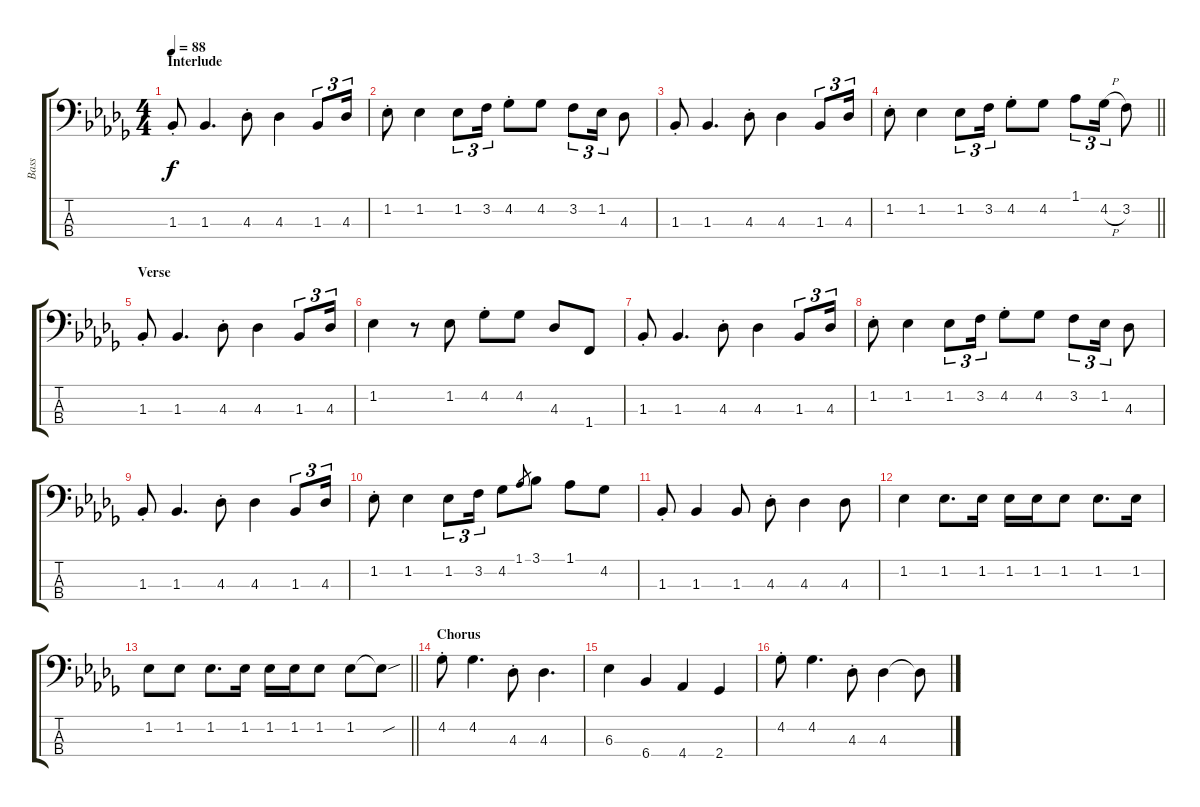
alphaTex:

\track ("Bass" "Bass") {instrument electricbassfinger}
\staff {score tabs}
\tuning (G2 D2 A1 E1) {hide}
\ts (4 4)
\section ("" "Interlude")
\tempo 88
\clef f4
\ks bbminor
1.3{st}.8{dy f} 1.3.4{d} 4.3{st}.8 4.3.4 1.3.8{tu (3 2)} 4.3.16{tu (3 2)} |
1.2{st}.8 1.2.4 1.2.8{tu (3 2)} 3.2.16{tu (3 2)} 4.2{st}.8 4.2.8 3.2.8{tu (3 2)} 1.2.16{tu (3 2)} 4.3.8 |
1.3{st}.8 1.3.4{d} 4.3{st}.8 4.3.4 1.3.8{tu (3 2)} 4.3.16{tu (3 2)} |
\barLineRight lightlight
1.2{st}.8 1.2.4 1.2.8{tu (3 2)} 3.2.16{tu (3 2)} 4.2{st}.8 4.2.8 1.1.8{tu (3 2)} 4.2{h}.16{tu (3 2)} 3.2.8 |
\section ("" "Verse")
1.3{st}.8 1.3.4{d} 4.3{st}.8 4.3.4 1.3.8{tu (3 2)} 4.3.16{tu (3 2)} |
1.2.4 r.8 1.2.8 4.2{st}.8 4.2.8 4.3.8 1.4.8 |
1.3{st}.8 1.3.4{d} 4.3{st}.8 4.3.4 1.3.8{tu (3 2)} 4.3.16{tu (3 2)} |
1.2{st}.8 1.2.4 1.2.8{tu (3 2)} 3.2.16{tu (3 2)} 4.2{st}.8 4.2.8 3.2.8{tu (3 2)} 1.2.16{tu (3 2)} 4.3.8 |
1.3{st}.8 1.3.4{d} 4.3{st}.8 4.3.4 1.3.8{tu (3 2)} 4.3.16{tu (3 2)} |
1.2{st}.8 1.2.4 1.2.8{tu (3 2)} 3.2.16{tu (3 2)} 4.2.8 1.1.8{gr} 3.1.8 1.1.8 4.2.8 |
1.3{st}.8 1.3.4 1.3.8 4.3{st}.8 4.3.4 4.3.8 |
1.2.4 1.2.8{d} 1.2.16 1.2.16 1.2.16 1.2.8 1.2.8{d} 1.2.16 |
\barLineRight lightlight
1.2.8 1.2.8 1.2.8{d} 1.2.16 1.2.16 1.2.16 1.2.8 1.2.8 1.2{sou t}.8 |
\section ("" "Chorus")
4.2{st}.8 4.2.4{d} 4.3{st}.8 4.3.4{d} |
6.3.4 6.4.4 4.4.4 2.4.4 |
4.2{st}.8 4.2.4{d} 4.3{st}.8 4.3.4 4.3{ss t}.8
